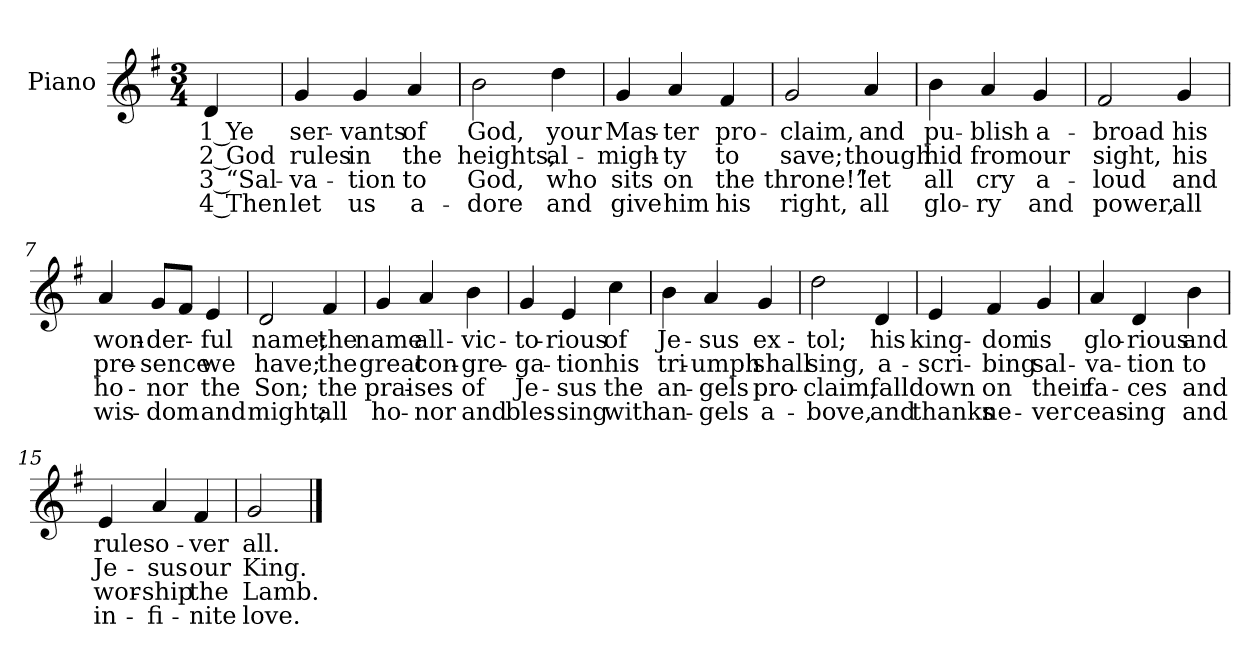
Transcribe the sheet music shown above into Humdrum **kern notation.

**kern	**text	**text	**text	**text
*part1	*part1	*part1	*part1	*part1
*staff1	*staff1	*staff1	*staff1	*staff1
*I"Piano	*	*	*	*
*I'Pno.	*	*	*	*
!!LO:PB:g=z
*clefG2	*	*	*	*
*k[f#]	*	*	*	*
*G:	*	*	*	*
*M3/4	*	*	*	*
=	=	=	=	=
!	!LO:LY:b:color=#000000	!LO:LY:b:color=#000000	!LO:LY:b:color=#000000	!LO:LY:b:color=#000000
4di/	1 Ye	2 God	3 “Sal-	4 Then
=1	=1	=1	=1	=1
!	!LO:LY:b:color=#000000	!LO:LY:b:color=#000000	!LO:LY:b:color=#000000	!LO:LY:b:color=#000000
4gi/	ser-	rules	-va-	-let
!	!LO:LY:b:color=#000000	!LO:LY:b:color=#000000	!LO:LY:b:color=#000000	!LO:LY:b:color=#000000
4gi/	-vants	in	tion	us
!	!LO:LY:b:color=#000000	!LO:LY:b:color=#000000	!LO:LY:b:color=#000000	!LO:LY:b:color=#000000
4ai/	of	the	to	a-
=2	=2	=2	=2	=2
!	!LO:LY:b:color=#000000	!LO:LY:b:color=#000000	!LO:LY:b:color=#000000	!LO:LY:b:color=#000000
2bi\	God,	heights,	-God,	dore
!	!LO:LY:b:color=#000000	!LO:LY:b:color=#000000	!LO:LY:b:color=#000000	!LO:LY:b:color=#000000
4ddi\	your	al-	who	and
=3	=3	=3	=3	=3
!	!LO:LY:b:color=#000000	!LO:LY:b:color=#000000	!LO:LY:b:color=#000000	!LO:LY:b:color=#000000
4gi/	Mas-	-migh-	sits	give
!	!LO:LY:b:color=#000000	!LO:LY:b:color=#000000	!LO:LY:b:color=#000000	!LO:LY:b:color=#000000
4ai/	-ter	-ty	on	him
!	!LO:LY:b:color=#000000	!LO:LY:b:color=#000000	!LO:LY:b:color=#000000	!LO:LY:b:color=#000000
4f#i/	pro-	to	the	his
=4	=4	=4	=4	=4
!	!LO:LY:b:color=#000000	!LO:LY:b:color=#000000	!LO:LY:b:color=#000000	!LO:LY:b:color=#000000
2gi/	-claim,	save;	throne!”	right,
!	!LO:LY:b:color=#000000	!LO:LY:b:color=#000000	!LO:LY:b:color=#000000	!LO:LY:b:color=#000000
4ai/	and	though	let	all
!!LO:LB:g=z
=5	=5	=5	=5	=5
!	!LO:LY:b:color=#000000	!LO:LY:b:color=#000000	!LO:LY:b:color=#000000	!LO:LY:b:color=#000000
4bi\	pu-	hid	all	glo-
!	!LO:LY:b:color=#000000	!LO:LY:b:color=#000000	!LO:LY:b:color=#000000	!LO:LY:b:color=#000000
4ai/	-blish	from	-cry	ry
!	!LO:LY:b:color=#000000	!LO:LY:b:color=#000000	!LO:LY:b:color=#000000	!LO:LY:b:color=#000000
4gi/	a-	our	a-	-and
=6	=6	=6	=6	=6
!	!LO:LY:b:color=#000000	!LO:LY:b:color=#000000	!LO:LY:b:color=#000000	!LO:LY:b:color=#000000
2f#i/	-broad	sight,	loud	power,
!	!LO:LY:b:color=#000000	!LO:LY:b:color=#000000	!LO:LY:b:color=#000000	!LO:LY:b:color=#000000
4gi/	his	his	and	all
=7	=7	=7	=7	=7
!	!LO:LY:b:color=#000000	!LO:LY:b:color=#000000	!LO:LY:b:color=#000000	!LO:LY:b:color=#000000
4ai/	won-	pre-	ho-	-wis-
!	!LO:LY:b:color=#000000	!LO:LY:b:color=#000000	!LO:LY:b:color=#000000	!LO:LY:b:color=#000000
8gi/L	-der-	-sence	-nor	dom
8f#i/J	.	.	.	.
!	!LO:LY:b:color=#000000	!LO:LY:b:color=#000000	!LO:LY:b:color=#000000	!LO:LY:b:color=#000000
4ei/	-ful	we	the	and
=8	=8	=8	=8	=8
!	!LO:LY:b:color=#000000	!LO:LY:b:color=#000000	!LO:LY:b:color=#000000	!LO:LY:b:color=#000000
2di/	name;	have;	Son;	might;
!	!LO:LY:b:color=#000000	!LO:LY:b:color=#000000	!LO:LY:b:color=#000000	!LO:LY:b:color=#000000
4f#i/	the	the	the	all
=9	=9	=9	=9	=9
!	!LO:LY:b:color=#000000	!LO:LY:b:color=#000000	!LO:LY:b:color=#000000	!LO:LY:b:color=#000000
4gi/	name	great	prai-	-ho-
!	!LO:LY:b:color=#000000	!LO:LY:b:color=#000000	!LO:LY:b:color=#000000	!LO:LY:b:color=#000000
4ai/	all-	con-	-ses	nor
!	!LO:LY:b:color=#000000	!LO:LY:b:color=#000000	!LO:LY:b:color=#000000	!LO:LY:b:color=#000000
4bi\	-vic-	-gre-	of	and
!!LO:LB:g=z
=10	=10	=10	=10	=10
!	!LO:LY:b:color=#000000	!LO:LY:b:color=#000000	!LO:LY:b:color=#000000	!LO:LY:b:color=#000000
4gi/	-to-	-ga-	Je-	-bles-
!	!LO:LY:b:color=#000000	!LO:LY:b:color=#000000	!LO:LY:b:color=#000000	!LO:LY:b:color=#000000
4ei/	-rious	-tion	-sus	sing
!	!LO:LY:b:color=#000000	!LO:LY:b:color=#000000	!LO:LY:b:color=#000000	!LO:LY:b:color=#000000
4cci\	of	his	the	with
=11	=11	=11	=11	=11
!	!LO:LY:b:color=#000000	!LO:LY:b:color=#000000	!LO:LY:b:color=#000000	!LO:LY:b:color=#000000
4bi\	Je-	tri-	an-	-an-
!	!LO:LY:b:color=#000000	!LO:LY:b:color=#000000	!LO:LY:b:color=#000000	!LO:LY:b:color=#000000
4ai/	-sus	-umph	-gels	gels
!	!LO:LY:b:color=#000000	!LO:LY:b:color=#000000	!LO:LY:b:color=#000000	!LO:LY:b:color=#000000
4gi/	ex-	shall	pro-	-a-
=12	=12	=12	=12	=12
!	!LO:LY:b:color=#000000	!LO:LY:b:color=#000000	!LO:LY:b:color=#000000	!LO:LY:b:color=#000000
2ddi\	-tol;	sing,	-claim,	bove,
!	!LO:LY:b:color=#000000	!LO:LY:b:color=#000000	!LO:LY:b:color=#000000	!LO:LY:b:color=#000000
4di/	his	a-	fall	and
!!LO:LB:g=z
=13	=13	=13	=13	=13
!	!LO:LY:b:color=#000000	!LO:LY:b:color=#000000	!LO:LY:b:color=#000000	!LO:LY:b:color=#000000
4ei/	king-	-scri-	down	thanks
!	!LO:LY:b:color=#000000	!LO:LY:b:color=#000000	!LO:LY:b:color=#000000	!LO:LY:b:color=#000000
4f#i/	-dom	-bing	on	ne-
!	!LO:LY:b:color=#000000	!LO:LY:b:color=#000000	!LO:LY:b:color=#000000	!LO:LY:b:color=#000000
4gi/	is	sal-	-their	ver
=14	=14	=14	=14	=14
!	!LO:LY:b:color=#000000	!LO:LY:b:color=#000000	!LO:LY:b:color=#000000	!LO:LY:b:color=#000000
4ai/	glo-	-va-	fa-	-ceas-
!	!LO:LY:b:color=#000000	!LO:LY:b:color=#000000	!LO:LY:b:color=#000000	!LO:LY:b:color=#000000
4di/	-rious	-tion	-ces	ing
!	!LO:LY:b:color=#000000	!LO:LY:b:color=#000000	!LO:LY:b:color=#000000	!LO:LY:b:color=#000000
4bi\	and	to	and	and
=15	=15	=15	=15	=15
!	!LO:LY:b:color=#000000	!LO:LY:b:color=#000000	!LO:LY:b:color=#000000	!LO:LY:b:color=#000000
4ei/	rules	Je-	wor-	-in-
!	!LO:LY:b:color=#000000	!LO:LY:b:color=#000000	!LO:LY:b:color=#000000	!LO:LY:b:color=#000000
4ai/	o-	-sus	-ship	fi-
!	!LO:LY:b:color=#000000	!LO:LY:b:color=#000000	!LO:LY:b:color=#000000	!LO:LY:b:color=#000000
4f#i/	-ver	our	-the	nite
=16	=16	=16	=16	=16
!	!LO:LY:b:color=#000000	!LO:LY:b:color=#000000	!LO:LY:b:color=#000000	!LO:LY:b:color=#000000
2gi/	all.	King.	Lamb.	love.
==	==	==	==	==
*-	*-	*-	*-	*-
